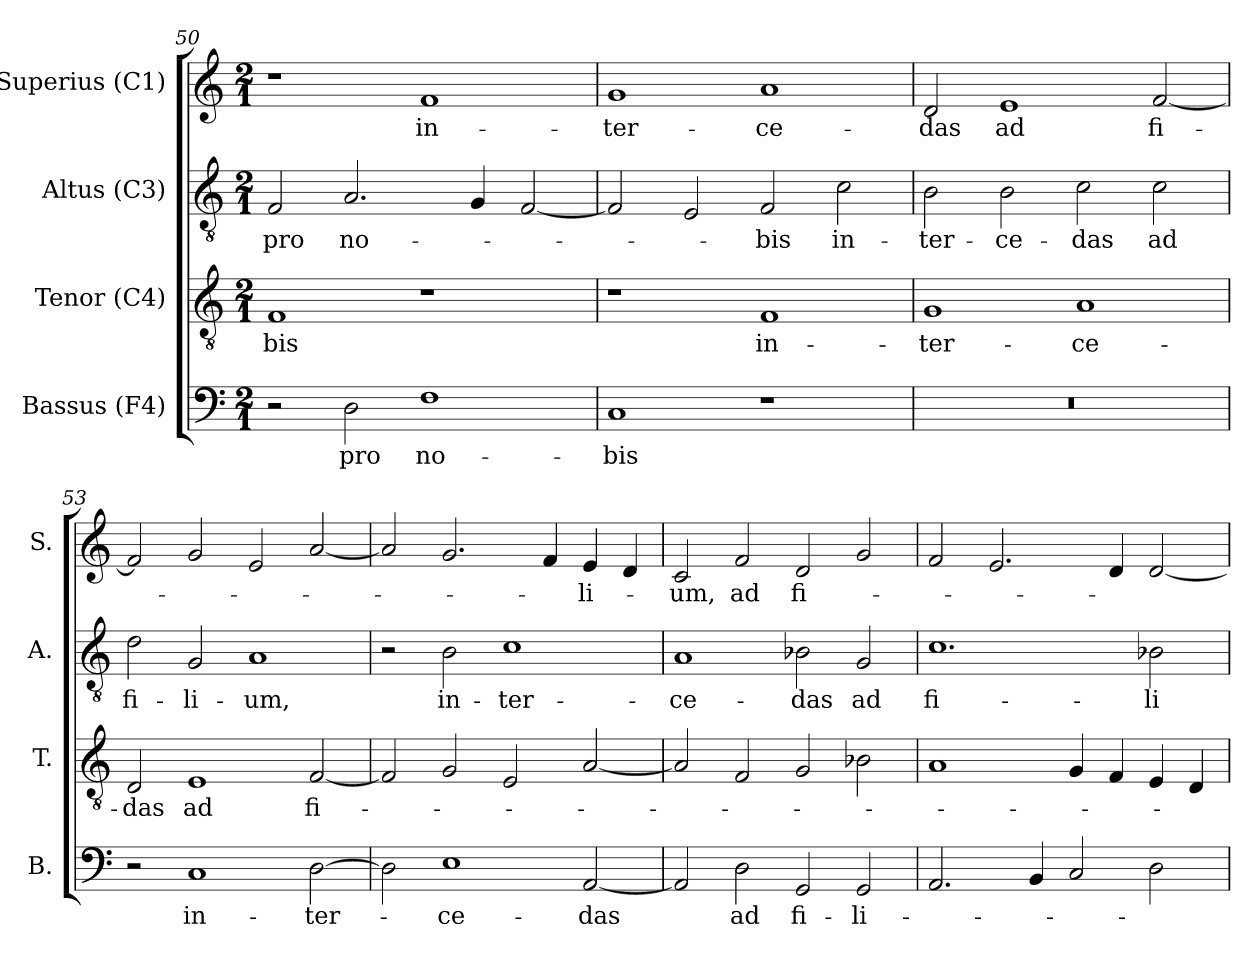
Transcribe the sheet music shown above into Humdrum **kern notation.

**kern	**text	**kern	**text	**kern	**text	**kern	**text
*part4	*part4	*part3	*part3	*part2	*part2	*part1	*part1
*staff4	*staff4	*staff3	*staff3	*staff2	*staff2	*staff1	*staff1
*I"Bassus (F4)	*	*I"Tenor (C4)	*	*I"Altus (C3)	*	*I"Superius (C1)	*
*I'B.	*	*I'T.	*	*I'A.	*	*I'S.	*
*clefF4	*	*clefGv2	*	*clefGv2	*	*clefG2	*
*	*	*ITrd7c12	*	*ITrd7c12	*	*	*
*k[]	*	*k[]	*	*k[]	*	*k[]	*
*C:	*	*C:	*	*C:	*	*C:	*
*M2/1	*	*M2/1	*	*M2/1	*	*M2/1	*
=50	=50	=50	=50	=50	=50	=50	=50
!	!	!	!LO:LY:b:color=#000000	!	!	!	!
!	!	!	!	!	!LO:LY:b:color=#000000	!	!
2r	.	1FFi	-bis	2FFi/	pro	1r	.
!	!LO:LY:b:color=#000000	!	!	!	!	!	!
!	!	!	!	!	!LO:LY:b:color=#000000	!	!
2Di\	pro	.	.	2.AAi/	no-	.	.
!	!LO:LY:b:color=#000000	!	!	!	!	!	!
!	!	!	!	!	!	!	!LO:LY:b:color=#000000
1Fi	no-	1r	.	.	.	1fi	in-
.	.	.	.	4GGi/	.	.	.
.	.	.	.	[2FFi/	.	.	.
=51	=51	=51	=51	=51	=51	=51	=51
!	!LO:LY:b:color=#000000	!	!	!	!	!	!
!	!	!	!	!	!	!	!LO:LY:b:color=#000000
1Ci	-bis	1r	.	2FFi/]	.	1gi	-ter-
.	.	.	.	2EEi/	.	.	.
!	!	!	!LO:LY:b:color=#000000	!	!	!	!
!	!	!	!	!	!LO:LY:b:color=#000000	!	!
!	!	!	!	!	!	!	!LO:LY:b:color=#000000
1r	.	1FFi	in-	2FFi/	-bis	1ai	-ce-
!	!	!	!	!	!LO:LY:b:color=#000000	!	!
.	.	.	.	2Ci\	in-	.	.
!!LO:LB:g=z
=52	=52	=52	=52	=52	=52	=52	=52
!LO:N:vis=1	!	!	!	!	!	!	!
!	!	!	!LO:LY:b:color=#000000	!	!	!	!
!	!	!	!	!	!LO:LY:b:color=#000000	!	!
!	!	!	!	!	!	!	!LO:LY:b:color=#000000
0r	.	1GGi	-ter-	2BBi\	-ter-	2di/	-das
!	!	!	!	!	!LO:LY:b:color=#000000	!	!
!	!	!	!	!	!	!	!LO:LY:b:color=#000000
.	.	.	.	2BBi\	-ce-	1ei	ad
!	!	!	!LO:LY:b:color=#000000	!	!	!	!
!	!	!	!	!	!LO:LY:b:color=#000000	!	!
.	.	1AAi	-ce-	2Ci\	-das	.	.
!	!	!	!	!	!LO:LY:b:color=#000000	!	!
!	!	!	!	!	!	!	!LO:LY:b:color=#000000
.	.	.	.	2Ci\	ad	[2fi/	fi-
=53	=53	=53	=53	=53	=53	=53	=53
!	!	!	!LO:LY:b:color=#000000	!	!	!	!
!	!	!	!	!	!LO:LY:b:color=#000000	!	!
2r	.	2DDi/	-das	2Di\	fi-	2fi/]	.
!	!LO:LY:b:color=#000000	!	!	!	!	!	!
!	!	!	!LO:LY:b:color=#000000	!	!	!	!
!	!	!	!	!	!LO:LY:b:color=#000000	!	!
1Ci	in-	1EEi	ad	2GGi/	-li-	2gi/	.
!	!	!	!	!	!LO:LY:b:color=#000000	!	!
.	.	.	.	1AAi	-um,	2ei/	.
!	!LO:LY:b:color=#000000	!	!	!	!	!	!
!	!	!	!LO:LY:b:color=#000000	!	!	!	!
[2Di\	-ter-	[2FFi/	fi-	.	.	[2ai/	.
=54	=54	=54	=54	=54	=54	=54	=54
2Di\]	.	2FFi/]	.	2r	.	2ai/]	.
!	!LO:LY:b:color=#000000	!	!	!	!	!	!
!	!	!	!	!	!LO:LY:b:color=#000000	!	!
1Ei	-ce-	2GGi/	.	2BBi\	in-	2.gi/	.
!	!	!	!	!	!LO:LY:b:color=#000000	!	!
.	.	2EEi/	.	1Ci	-ter-	.	.
.	.	.	.	.	.	4fi/	.
!	!LO:LY:b:color=#000000	!	!	!	!	!	!
!	!	!	!	!	!	!	!LO:LY:b:color=#000000
[2AAi/	-das	[2AAi/	.	.	.	4ei/	-li-
.	.	.	.	.	.	4di/	.
=55	=55	=55	=55	=55	=55	=55	=55
!	!	!	!	!	!LO:LY:b:color=#000000	!	!
!	!	!	!	!	!	!	!LO:LY:b:color=#000000
2AAi/]	.	2AAi/]	.	1AAi	-ce-	2ci/	-um,
!	!LO:LY:b:color=#000000	!	!	!	!	!	!
!	!	!	!	!	!	!	!LO:LY:b:color=#000000
2Di\	ad	2FFi/	.	.	.	2fi/	ad
!	!LO:LY:b:color=#000000	!	!	!	!	!	!
!	!	!	!	!	!LO:LY:b:color=#000000	!	!
!	!	!	!	!	!	!	!LO:LY:b:color=#000000
2GGi/	fi-	2GGi/	.	2BB-i\	-das	2di/	fi-
!	!LO:LY:b:color=#000000	!	!	!	!	!	!
!	!	!	!	!	!LO:LY:b:color=#000000	!	!
2GGi/	-li-	2BB-i\	.	2GGi/	ad	2gi/	.
!!LO:LB:g=z
=56	=56	=56	=56	=56	=56	=56	=56
!	!	!	!	!	!LO:LY:b:color=#000000	!	!
2.AAi/	.	1AAi	.	1.Ci	fi-	2fi/	.
.	.	.	.	.	.	2.ei/	.
4BBi/	.	.	.	.	.	.	.
2Ci/	.	4GGi/	.	.	.	.	.
.	.	4FFi/	.	.	.	4di/	.
!	!	!	!	!	!LO:LY:b:color=#000000	!	!
2Di\	.	4EEi/	.	2BB-i\	-li-	[2di/	.
.	.	4DDi/	.	.	.	.	.
=	=	=	=	=	=	=	=
*-	*-	*-	*-	*-	*-	*-	*-
